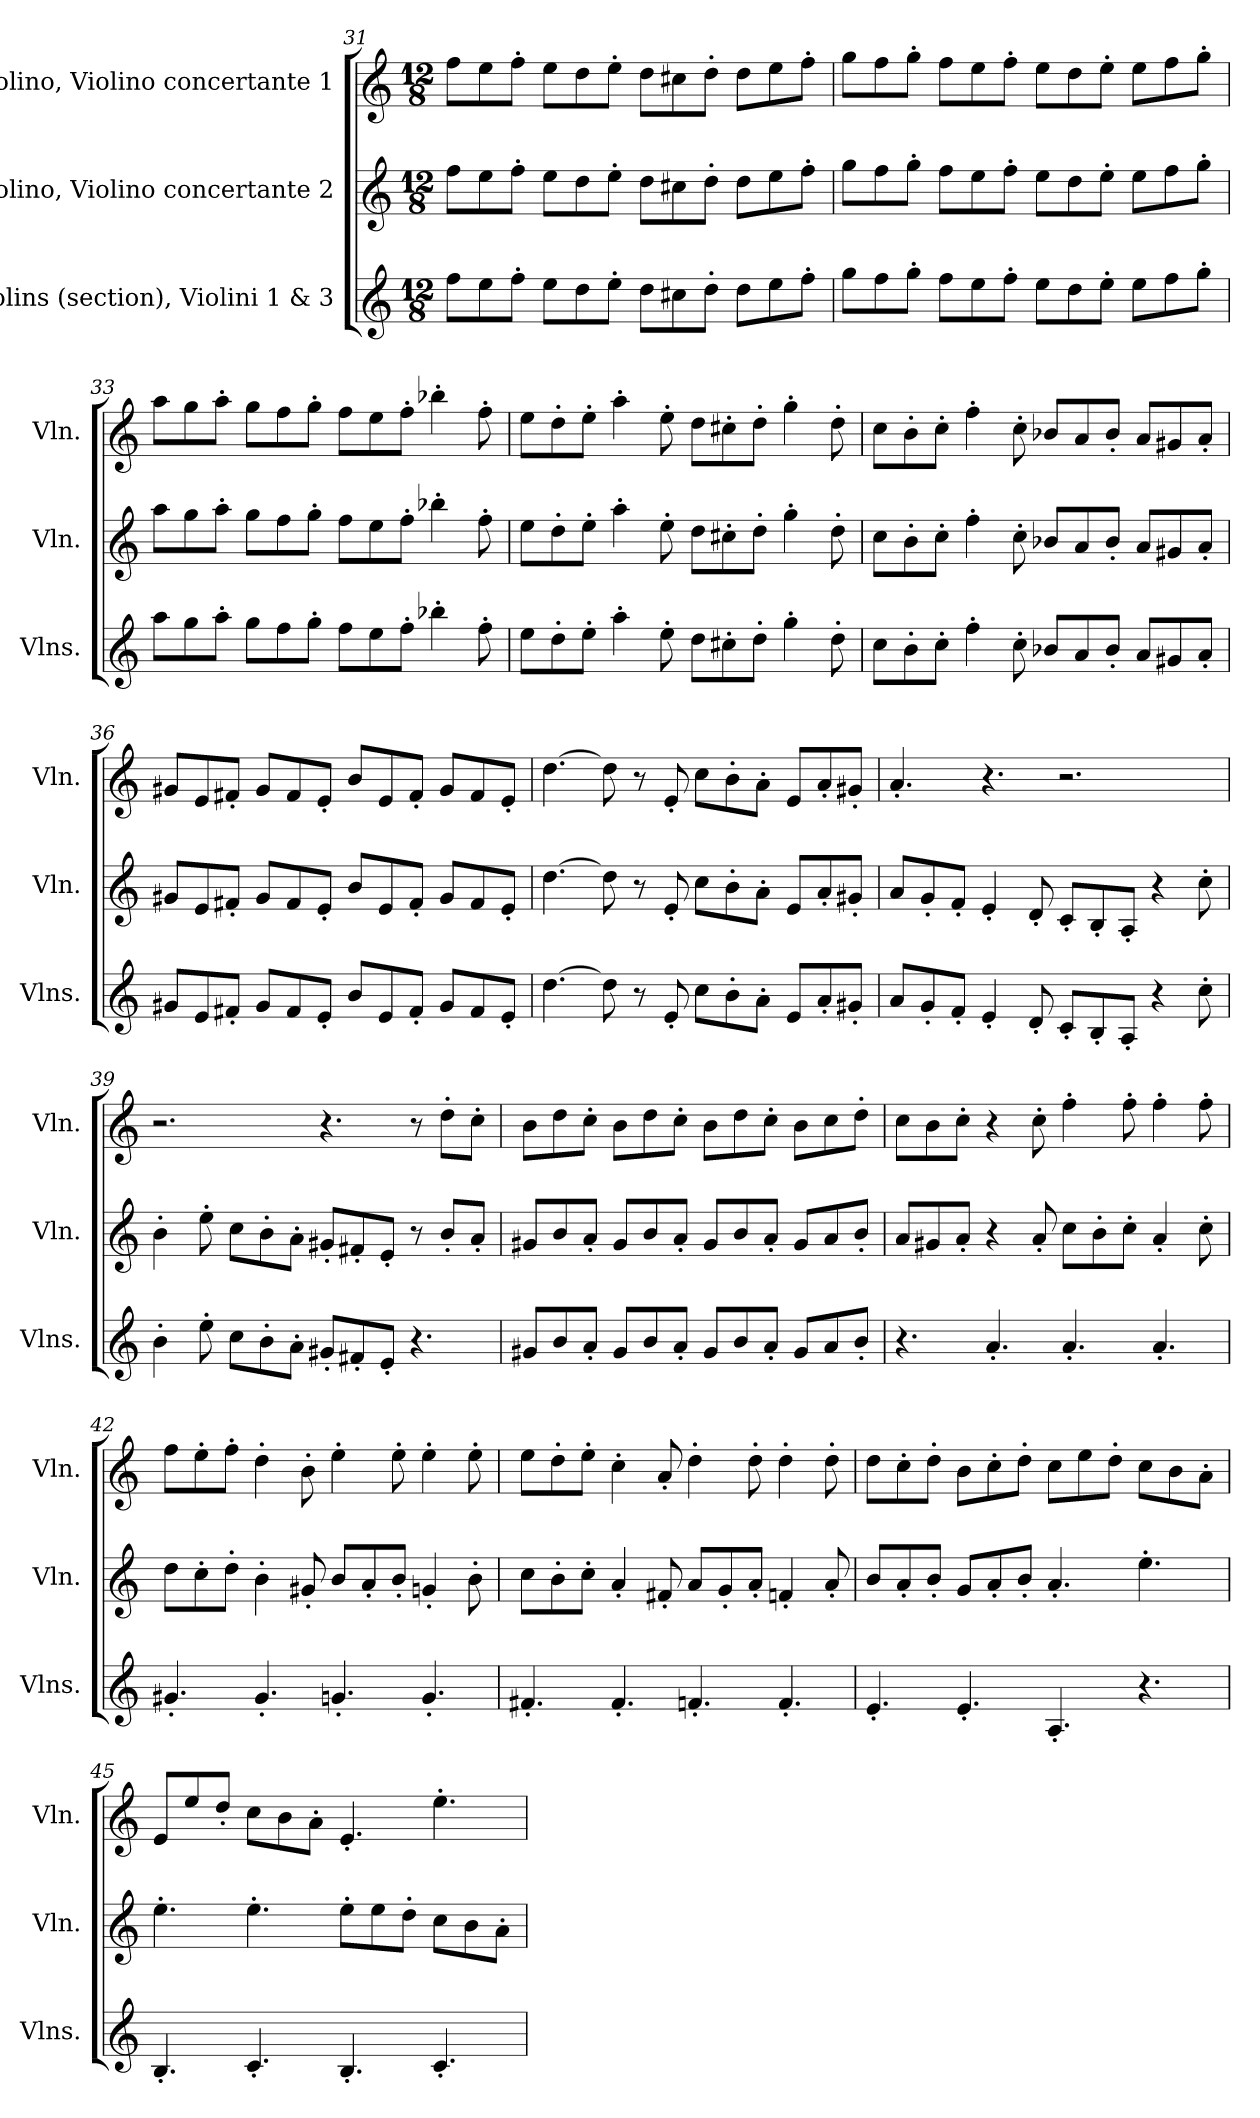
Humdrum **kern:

**kern	**kern	**kern
*part3	*part2	*part1
*staff3	*staff2	*staff1
*I"Violins (section), Violini 1 &amp; 3	*I"Violino, Violino concertante 2	*I"Violino, Violino concertante 1
*I'Vlns.	*I'Vln.	*I'Vln.
*clefG2	*clefG2	*clefG2
*k[]	*k[]	*k[]
*M12/8	*M12/8	*M12/8
=31	=31	=31
8ff\L	8ff\L	8ff\L
8ee\	8ee\	8ee\
8ff'\J	8ff'\J	8ff'\J
8ee\L	8ee\L	8ee\L
8dd\	8dd\	8dd\
8ee'\J	8ee'\J	8ee'\J
8dd\L	8dd\L	8dd\L
8cc#X\	8cc#X\	8cc#X\
8dd'\J	8dd'\J	8dd'\J
8dd\L	8dd\L	8dd\L
8ee\	8ee\	8ee\
8ff'\J	8ff'\J	8ff'\J
=32	=32	=32
8gg\L	8gg\L	8gg\L
8ff\	8ff\	8ff\
8gg'\J	8gg'\J	8gg'\J
8ff\L	8ff\L	8ff\L
8ee\	8ee\	8ee\
8ff'\J	8ff'\J	8ff'\J
8ee\L	8ee\L	8ee\L
8dd\	8dd\	8dd\
8ee'\J	8ee'\J	8ee'\J
8ee\L	8ee\L	8ee\L
8ff\	8ff\	8ff\
8gg'\J	8gg'\J	8gg'\J
!!LO:LB:g=z
=33	=33	=33
8aa\L	8aa\L	8aa\L
8gg\	8gg\	8gg\
8aa'\J	8aa'\J	8aa'\J
8gg\L	8gg\L	8gg\L
8ff\	8ff\	8ff\
8gg'\J	8gg'\J	8gg'\J
8ff\L	8ff\L	8ff\L
8ee\	8ee\	8ee\
8ff'\J	8ff'\J	8ff'\J
4bb-X'\	4bb-X'\	4bb-X'\
8ff'\	8ff'\	8ff'\
=34	=34	=34
8ee\L	8ee\L	8ee\L
8dd'\	8dd'\	8dd'\
8ee'\J	8ee'\J	8ee'\J
4aa'\	4aa'\	4aa'\
8ee'\	8ee'\	8ee'\
8dd\L	8dd\L	8dd\L
8cc#X'\	8cc#X'\	8cc#X'\
8dd'\J	8dd'\J	8dd'\J
4gg'\	4gg'\	4gg'\
8dd'\	8dd'\	8dd'\
=35	=35	=35
8cc\L	8cc\L	8cc\L
8b'\	8b'\	8b'\
8cc'\J	8cc'\J	8cc'\J
4ff'\	4ff'\	4ff'\
8cc'\	8cc'\	8cc'\
8b-X/L	8b-X/L	8b-X/L
8a/	8a/	8a/
8b-'/J	8b-'/J	8b-'/J
8a/L	8a/L	8a/L
8g#X/	8g#X/	8g#X/
8a'/J	8a'/J	8a'/J
!!LO:LB:g=z
=36	=36	=36
8g#X/L	8g#X/L	8g#X/L
8e/	8e/	8e/
8f#X'/J	8f#X'/J	8f#X'/J
8g#/L	8g#/L	8g#/L
8f#/	8f#/	8f#/
8e'/J	8e'/J	8e'/J
8b/L	8b/L	8b/L
8e/	8e/	8e/
8f#'/J	8f#'/J	8f#'/J
8g#/L	8g#/L	8g#/L
8f#/	8f#/	8f#/
8e'/J	8e'/J	8e'/J
=37	=37	=37
[4.dd\	[4.dd\	[4.dd\
8dd\]	8dd\]	8dd\]
8r	8r	8r
8e'/	8e'/	8e'/
8cc\L	8cc\L	8cc\L
8b'\	8b'\	8b'\
8a'\J	8a'\J	8a'\J
8e/L	8e/L	8e/L
8a'/	8a'/	8a'/
8g#X'/J	8g#X'/J	8g#X'/J
=38	=38	=38
8a/L	8a/L	4.a'/
8g'/	8g'/	.
8f'/J	8f'/J	.
4e'/	4e'/	4.r
8d'/	8d'/	.
8c'/L	8c'/L	2.r
8B'/	8B'/	.
8A'/J	8A'/J	.
4r	4r	.
8cc'\	8cc'\	.
!!LO:LB:g=z
=39	=39	=39
4b'\	4b'\	2.r
8ee'\	8ee'\	.
8cc\L	8cc\L	.
8b'\	8b'\	.
8a'\J	8a'\J	.
8g#X'/L	8g#X'/L	4.r
8f#X'/	8f#X'/	.
8e'/J	8e'/J	.
4.r	8r	8r
.	8b'/L	8dd'\L
.	8a'/J	8cc'\J
=40	=40	=40
8g#X/L	8g#X/L	8b\L
8b/	8b/	8dd\
8a'/J	8a'/J	8cc'\J
8g#/L	8g#/L	8b\L
8b/	8b/	8dd\
8a'/J	8a'/J	8cc'\J
8g#/L	8g#/L	8b\L
8b/	8b/	8dd\
8a'/J	8a'/J	8cc'\J
8g#/L	8g#/L	8b\L
8a/	8a/	8cc\
8b'/J	8b'/J	8dd'\J
=41	=41	=41
4.r	8a/L	8cc\L
.	8g#X/	8b\
.	8a'/J	8cc'\J
4.a'/	4r	4r
.	8a'/	8cc'\
4.a'/	8cc\L	4ff'\
.	8b'\	.
.	8cc'\J	8ff'\
4.a'/	4a'/	4ff'\
.	8cc'\	8ff'\
!!LO:PB:g=z
=42	=42	=42
4.g#X'/	8dd\L	8ff\L
.	8cc'\	8ee'\
.	8dd'\J	8ff'\J
4.g#'/	4b'\	4dd'\
.	8g#X'/	8b'\
4.gn'/	8b/L	4ee'\
.	8a'/	.
.	8b'/J	8ee'\
4.g'/	4gn'/	4ee'\
.	8b'\	8ee'\
=43	=43	=43
4.f#X'/	8cc\L	8ee\L
.	8b'\	8dd'\
.	8cc'\J	8ee'\J
4.f#'/	4a'/	4cc'\
.	8f#X'/	8a'/
4.fn'/	8a/L	4dd'\
.	8g'/	.
.	8a'/J	8dd'\
4.f'/	4fn'/	4dd'\
.	8a'/	8dd'\
=44	=44	=44
4.e'/	8b/L	8dd\L
.	8a'/	8cc'\
.	8b'/J	8dd'\J
4.e'/	8g/L	8b\L
.	8a'/	8cc'\
.	8b'/J	8dd'\J
4.A'/	4.a'/	8cc\L
.	.	8ee\
.	.	8dd'\J
4.r	4.ee'\	8cc\L
.	.	8b\
.	.	8a'\J
!!LO:LB:g=z
=45	=45	=45
4.B'/	4.ee'\	8e/L
.	.	8ee/
.	.	8dd'/J
4.c'/	4.ee'\	8cc\L
.	.	8b\
.	.	8a'\J
4.B'/	8ee'\L	4.e'/
.	8ee\	.
.	8dd'\J	.
4.c'/	8cc\L	4.ee'\
.	8b\	.
.	8a'\J	.
=	=	=
*-	*-	*-
